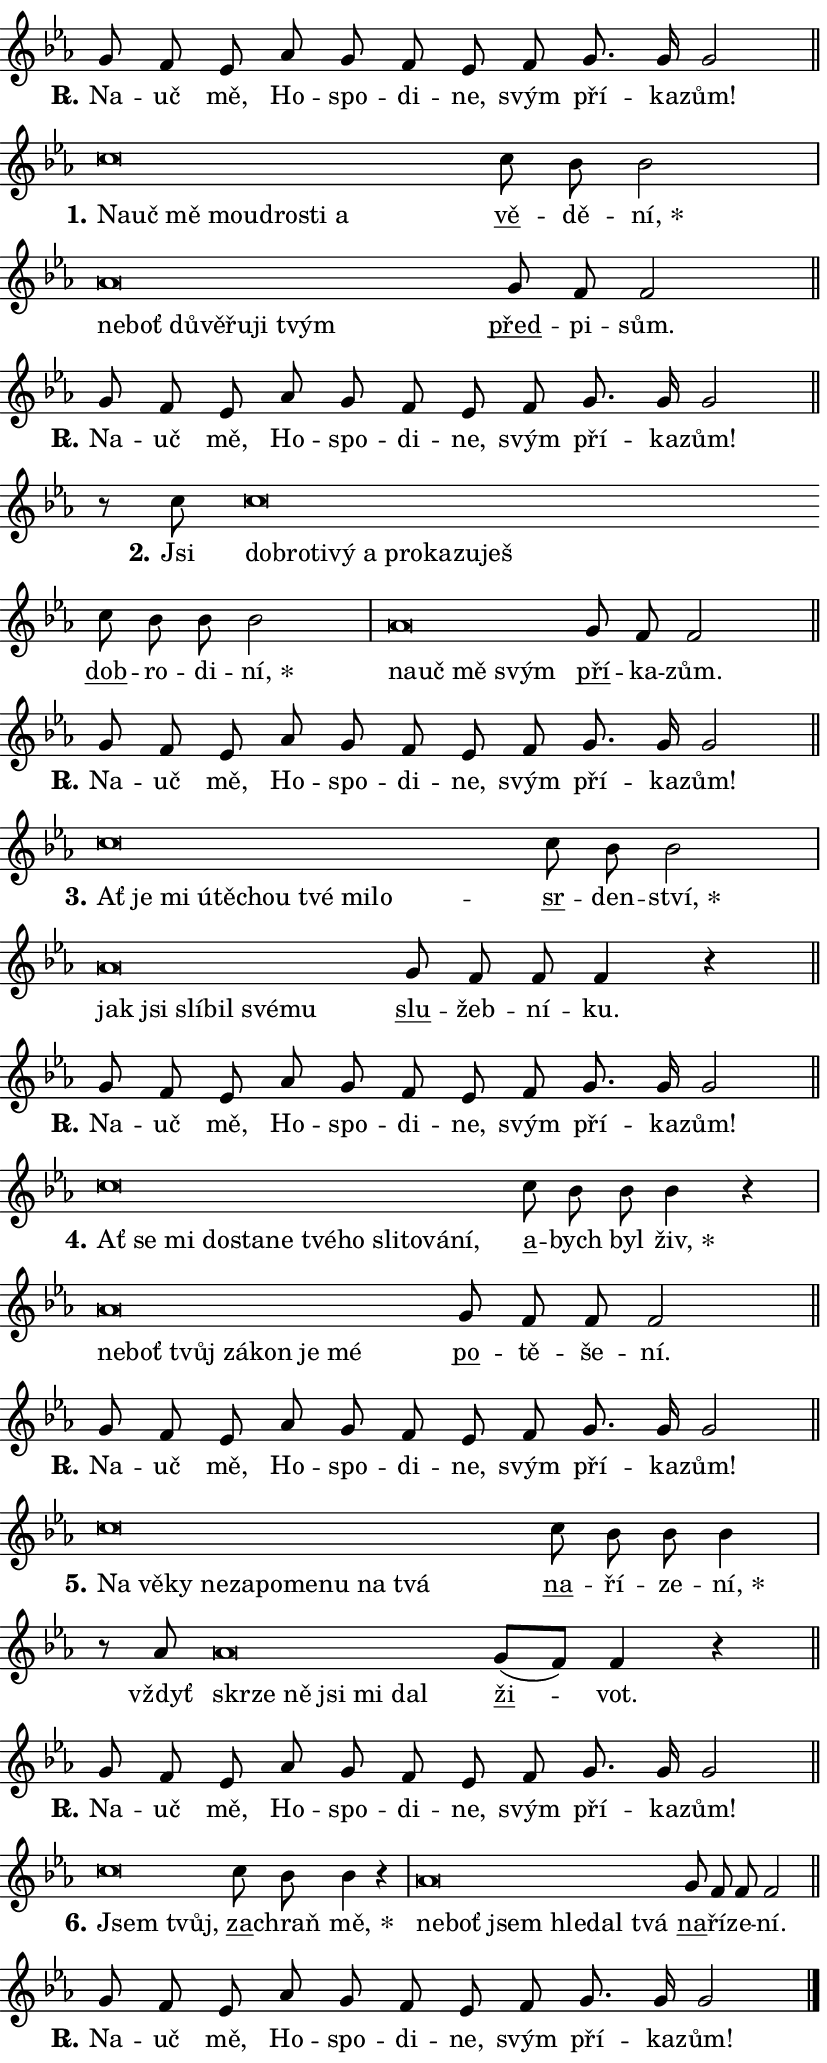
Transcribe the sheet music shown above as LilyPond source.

\version "2.24.0"
\header { tagline = "" }
\paper {
  indent = 0\cm
  top-margin = 0\cm
  right-margin = 0.13\cm % to fit lyric hyphens
  bottom-margin = 0\cm
  left-margin = 0\cm
  paper-width = 14\cm
  page-breaking = #ly:one-page-breaking
  system-system-spacing.basic-distance = #11
  score-system-spacing.basic-distance = #11
  ragged-last = ##f
}


%% Author: Thomas Morley
%% https://lists.gnu.org/archive/html/lilypond-user/2020-05/msg00002.html
#(define (line-position grob)
"Returns position of @var[grob} in current system:
   @code{'start}, if at first time-step
   @code{'end}, if at last time-step
   @code{'middle} otherwise
"
  (let* ((col (ly:item-get-column grob))
         (ln (ly:grob-object col 'left-neighbor))
         (rn (ly:grob-object col 'right-neighbor))
         (col-to-check-left (if (ly:grob? ln) ln col))
         (col-to-check-right (if (ly:grob? rn) rn col))
         (break-dir-left
           (and
             (ly:grob-property col-to-check-left 'non-musical #f)
             (ly:item-break-dir col-to-check-left)))
         (break-dir-right
           (and
             (ly:grob-property col-to-check-right 'non-musical #f)
             (ly:item-break-dir col-to-check-right))))
        (cond ((eqv? 1 break-dir-left) 'start)
              ((eqv? -1 break-dir-right) 'end)
              (else 'middle))))

#(define (tranparent-at-line-position vctor)
  (lambda (grob)
  "Relying on @code{line-position} select the relevant enry from @var{vctor}.
Used to determine transparency,"
    (case (line-position grob)
      ((end) (not (vector-ref vctor 0)))
      ((middle) (not (vector-ref vctor 1)))
      ((start) (not (vector-ref vctor 2))))))

noteHeadBreakVisibility =
#(define-music-function (break-visibility)(vector?)
"Makes @code{NoteHead}s transparent relying on @var{break-visibility}"
#{
  \override NoteHead.transparent =
    #(tranparent-at-line-position break-visibility)
#})

#(define delete-ledgers-for-transparent-note-heads
  (lambda (grob)
    "Reads whether a @code{NoteHead} is transparent.
If so this @code{NoteHead} is removed from @code{'note-heads} from
@var{grob}, which is supposed to be @code{LedgerLineSpanner}.
As a result ledgers are not printed for this @code{NoteHead}"
    (let* ((nhds-array (ly:grob-object grob 'note-heads))
           (nhds-list
             (if (ly:grob-array? nhds-array)
                 (ly:grob-array->list nhds-array)
                 '()))
           ;; Relies on the transparent-property being done before
           ;; Staff.LedgerLineSpanner.after-line-breaking is executed.
           ;; This is fragile ...
           (to-keep
             (remove
               (lambda (nhd)
                 (ly:grob-property nhd 'transparent #f))
               nhds-list)))
      ;; TODO find a better method to iterate over grob-arrays, similiar
      ;; to filter/remove etc for lists
      ;; For now rebuilt from scratch
      (set! (ly:grob-object grob 'note-heads)  '())
      (for-each
        (lambda (nhd)
          (ly:pointer-group-interface::add-grob grob 'note-heads nhd))
        to-keep))))

squashNotes = {
  \override NoteHead.X-extent = #'(-0.2 . 0.2)
  \override NoteHead.Y-extent = #'(-0.75 . 0)
  \override NoteHead.stencil =
    #(lambda (grob)
       (let ((pos (ly:grob-property grob 'staff-position)))
         (begin
           (if (< pos -7) (display "ERROR: Lower brevis then expected\n") (display ""))
           (if (<= pos -6) ly:text-interface::print ly:note-head::print))))
}
unSquashNotes = {
  \revert NoteHead.X-extent
  \revert NoteHead.Y-extent
  \revert NoteHead.stencil
}

hideNotes = \noteHeadBreakVisibility #begin-of-line-visible
unHideNotes = \noteHeadBreakVisibility #all-visible

% work-around for resetting accidentals
% https://lilypond.org/doc/v2.23/Documentation/notation/displaying-rhythms#unmetered-music
cadenzaMeasure = {
  \cadenzaOff
  \partial 1024 s1024
  \cadenzaOn
}

#(define-markup-command (accent layout props text) (markup?)
  "Underline accented syllable"
  (interpret-markup layout props
    #{\markup \override #'(offset . 4.3) \underline { #text }#}))

responsum = \markup \concat {
  "R" \hspace #-1.05 \path #0.1 #'((moveto 0 0.07) (lineto 0.9 0.8)) \hspace #0.05 "."
}

spaceSize = #0.6828661417322834 % exact space size for TeX Gyre Schola

\layout {
  \context {
    \Staff
    \remove "Time_signature_engraver"
    \override LedgerLineSpanner.after-line-breaking = #delete-ledgers-for-transparent-note-heads
  }
  \context {
    \Lyrics {
      \override LyricSpace.minimum-distance = \spaceSize
      \override LyricText.font-name = #"TeX Gyre Schola"
      \override LyricText.font-size = 1
      \override StanzaNumber.font-name = #"TeX Gyre Schola Bold"
      \override StanzaNumber.font-size = 1
    }
  }
  \context {
    \Score 
    \override NoteHead.text =
      #(lambda (grob) 
        (let ((pos (ly:grob-property grob 'staff-position)))
          #{\markup {
            \combine
              \halign #-0.55 \raise #(if (= pos -6) 0 0.5) \override #'(thickness . 2) \draw-line #'(3.2 . 0)
              \musicglyph "noteheads.sM1"
          }#}))
  }
}

% magnetic-lyrics.ily
%
%   written by
%     Jean Abou Samra <jean@abou-samra.fr>
%     Werner Lemberg <wl@gnu.org>
%
%   adapted by
%     Jiri Hon <jiri.hon@gmail.com>
%
% Version 2022-Apr-15

% https://www.mail-archive.com/lilypond-user@gnu.org/msg149350.html

#(define (Left_hyphen_pointer_engraver context)
   "Collect syllable-hyphen-syllable occurrences in lyrics and store
them in properties.  This engraver only looks to the left.  For
example, if the lyrics input is @code{foo -- bar}, it does the
following.

@itemize @bullet
@item
Set the @code{text} property of the @code{LyricHyphen} grob between
@q{foo} and @q{bar} to @code{foo}.

@item
Set the @code{left-hyphen} property of the @code{LyricText} grob with
text @q{foo} to the @code{LyricHyphen} grob between @q{foo} and
@q{bar}.
@end itemize

Use this auxiliary engraver in combination with the
@code{lyric-@/text::@/apply-@/magnetic-@/offset!} hook."
   (let ((hyphen #f)
         (text #f))
     (make-engraver
      (acknowledgers
       ((lyric-syllable-interface engraver grob source-engraver)
        (set! text grob)))
      (end-acknowledgers
       ((lyric-hyphen-interface engraver grob source-engraver)
        ;(when (not (grob::has-interface grob 'lyric-space-interface))
          (set! hyphen grob)));)
      ((stop-translation-timestep engraver)
       (when (and text hyphen)
         (ly:grob-set-object! text 'left-hyphen hyphen))
       (set! text #f)
       (set! hyphen #f)))))

#(define (lyric-text::apply-magnetic-offset! grob)
   "If the space between two syllables is less than the value in
property @code{LyricText@/.details@/.squash-threshold}, move the right
syllable to the left so that it gets concatenated with the left
syllable.

Use this function as a hook for
@code{LyricText@/.after-@/line-@/breaking} if the
@code{Left_@/hyphen_@/pointer_@/engraver} is active."
   (let ((hyphen (ly:grob-object grob 'left-hyphen #f)))
     (when hyphen
       (let ((left-text (ly:spanner-bound hyphen LEFT)))
         (when (grob::has-interface left-text 'lyric-syllable-interface)
           (let* ((common (ly:grob-common-refpoint grob left-text X))
                  (this-x-ext (ly:grob-extent grob common X))
                  (left-x-ext
                   (begin
                     ;; Trigger magnetism for left-text.
                     (ly:grob-property left-text 'after-line-breaking)
                     (ly:grob-extent left-text common X)))
                  ;; `delta` is the gap width between two syllables.
                  (delta (- (interval-start this-x-ext)
                            (interval-end left-x-ext)))
                  (details (ly:grob-property grob 'details))
                  (threshold (assoc-get 'squash-threshold details 0.2)))
             (when (< delta threshold)
               (let* (;; We have to manipulate the input text so that
                      ;; ligatures crossing syllable boundaries are not
                      ;; disabled.  For languages based on the Latin
                      ;; script this is essentially a beautification.
                      ;; However, for non-Western scripts it can be a
                      ;; necessity.
                      (lt (ly:grob-property left-text 'text))
                      (rt (ly:grob-property grob 'text))
                      (is-space (grob::has-interface hyphen 'lyric-space-interface))
                      (space (if is-space " " ""))
                      (extra-delta (if is-space spaceSize 0))
                      ;; Append new syllable.
                      (ltrt-space (if (and (string? lt) (string? rt))
                                (string-append lt space rt)
                                (make-concat-markup (list lt space rt))))
                      ;; Right-align `ltrt` to the right side.
                      (ltrt-space-markup (grob-interpret-markup
                               grob
                               (make-translate-markup
                                (cons (interval-length this-x-ext) 0)
                                (make-right-align-markup ltrt-space)))))
                 (begin
                   ;; Don't print `left-text`.
                   (ly:grob-set-property! left-text 'stencil #f)
                   ;; Set text and stencil (which holds all collected
                   ;; syllables so far) and shift it to the left.
                   (ly:grob-set-property! grob 'text ltrt-space)
                   (ly:grob-set-property! grob 'stencil ltrt-space-markup)
                   (ly:grob-translate-axis! grob (- (- delta extra-delta)) X))))))))))


#(define (lyric-hyphen::displace-bounds-first grob)
   ;; Make very sure this callback isn't triggered too early.
   (let ((left (ly:spanner-bound grob LEFT))
         (right (ly:spanner-bound grob RIGHT)))
     (ly:grob-property left 'after-line-breaking)
     (ly:grob-property right 'after-line-breaking)
     (ly:lyric-hyphen::print grob)))

squashThreshold = #0.4

\layout {
  \context {
    \Lyrics
    \consists #Left_hyphen_pointer_engraver
    \override LyricText.after-line-breaking =
      #lyric-text::apply-magnetic-offset!
    \override LyricHyphen.stencil = #lyric-hyphen::displace-bounds-first
    \override LyricText.details.squash-threshold = \squashThreshold
    \override LyricHyphen.minimum-distance = 0
    \override LyricHyphen.minimum-length = \squashThreshold
  }
}

squashText = \override LyricText.details.squash-threshold = 9999
unSquashText = \override LyricText.details.squash-threshold = \squashThreshold

leftText = \override LyricText.self-alignment-X = #LEFT
unLeftText = \revert LyricText.self-alignment-X

starOffset = #(lambda (grob) 
                (let ((x_offset (ly:self-alignment-interface::aligned-on-x-parent grob)))
                  (if (= x_offset 0) 0 (+ x_offset 1.2))))

star = #(define-music-function (syllable)(string?)
"Append star separator at the end of a syllable"
#{
  \once \override LyricText.X-offset = #starOffset
  \lyricmode { \markup {
    #syllable
    \override #'((font-name . "TeX Gyre Schola Bold")) \hspace #0.2 \lower #0.65 \larger "*"
  } }
#})

starAccent = #(define-music-function (syllable)(string?)
"Append star separator at the end of a syllable and make accent"
#{
  \once \override LyricText.X-offset = #starOffset
  \lyricmode { \markup {
    \accent #syllable
    \override #'((font-name . "TeX Gyre Schola Bold")) \hspace #0.2 \lower #0.65 \larger "*"
  } }
#})

breath = #(define-music-function (syllable)(string?)
"Append breathing indicator at the end of a syllable"
#{
  \lyricmode { \markup { #syllable "+" } }
#})

optionalBreath = #(define-music-function (syllable)(string?)
"Append optional breathing indicator at the end of a syllable"
#{
  \lyricmode { \markup { #syllable "(+)" } }
#})


\score {
    <<
        \new Voice = "melody" { \cadenzaOn \key es \major \relative { g'8 f es as g f \bar "" es f g8. g16 g2 \cadenzaMeasure \bar "||" \break } }
        \new Lyrics \lyricsto "melody" { \lyricmode { \set stanza = \responsum
Na -- uč mě, Ho -- spo -- di -- ne, svým pří -- ka -- zům! } }
    >>
    \layout {}
}

\score {
    <<
        \new Voice = "melody" { \cadenzaOn \key es \major \relative { \squashNotes c''\breve*1/16 \hideNotes \breve*1/16 \bar "" \breve*1/16 \bar "" \breve*1/16 \bar "" \breve*1/16 \bar "" \breve*1/16 \breve*1/16 \bar "" \unHideNotes \unSquashNotes \bar "" c8 bes bes2 \cadenzaMeasure \bar "|" \squashNotes as\breve*1/16 \hideNotes \breve*1/16 \bar "" \breve*1/16 \bar "" \breve*1/16 \bar "" \breve*1/16 \bar "" \breve*1/16 \breve*1/16 \bar "" \unHideNotes \unSquashNotes \bar "" g8 f f2 \cadenzaMeasure \bar "||" \break } }
        \new Lyrics \lyricsto "melody" { \lyricmode { \set stanza = "1."
\leftText Na -- \squashText uč mě mou -- dro -- sti a \unLeftText \unSquashText \markup \accent vě -- dě -- \star ní, \leftText ne -- \squashText boť dů -- vě -- řu -- ji tvým \unLeftText \unSquashText \markup \accent před -- pi -- sům. } }
    >>
    \layout {}
}

\score {
    <<
        \new Voice = "melody" { \cadenzaOn \key es \major \relative { g'8 f es as g f \bar "" es f g8. g16 g2 \cadenzaMeasure \bar "||" \break } }
        \new Lyrics \lyricsto "melody" { \lyricmode { \set stanza = \responsum
Na -- uč mě, Ho -- spo -- di -- ne, svým pří -- ka -- zům! } }
    >>
    \layout {}
}

\score {
    <<
        \new Voice = "melody" { \cadenzaOn \key es \major \relative { r8 c''8 \squashNotes c\breve*1/16 \hideNotes \breve*1/16 \bar "" \breve*1/16 \bar "" \breve*1/16 \bar "" \breve*1/16 \bar "" \breve*1/16 \bar "" \breve*1/16 \bar "" \breve*1/16 \breve*1/16 \bar "" \unHideNotes \unSquashNotes \bar "" c8 bes bes bes2 \cadenzaMeasure \bar "|" \squashNotes as\breve*1/16 \hideNotes \breve*1/16 \bar "" \breve*1/16 \breve*1/16 \bar "" \unHideNotes \unSquashNotes \bar "" g8 f f2 \cadenzaMeasure \bar "||" \break } }
        \new Lyrics \lyricsto "melody" { \lyricmode { \set stanza = "2."
Jsi \leftText dob -- \squashText ro -- ti -- vý a pro -- ka -- zu -- ješ \unLeftText \unSquashText \markup \accent dob -- ro -- di -- \star ní, \leftText na -- \squashText uč mě svým \unLeftText \unSquashText \markup \accent pří -- ka -- zům. } }
    >>
    \layout {}
}

\score {
    <<
        \new Voice = "melody" { \cadenzaOn \key es \major \relative { g'8 f es as g f \bar "" es f g8. g16 g2 \cadenzaMeasure \bar "||" \break } }
        \new Lyrics \lyricsto "melody" { \lyricmode { \set stanza = \responsum
Na -- uč mě, Ho -- spo -- di -- ne, svým pří -- ka -- zům! } }
    >>
    \layout {}
}

\score {
    <<
        \new Voice = "melody" { \cadenzaOn \key es \major \relative { \squashNotes c''\breve*1/16 \hideNotes \breve*1/16 \bar "" \breve*1/16 \bar "" \breve*1/16 \bar "" \breve*1/16 \bar "" \breve*1/16 \bar "" \breve*1/16 \bar "" \breve*1/16 \breve*1/16 \bar "" \unHideNotes \unSquashNotes \bar "" c8 bes bes2 \cadenzaMeasure \bar "|" \squashNotes as\breve*1/16 \hideNotes \breve*1/16 \bar "" \breve*1/16 \bar "" \breve*1/16 \bar "" \breve*1/16 \breve*1/16 \bar "" \unHideNotes \unSquashNotes \bar "" g8 f f f4 r \cadenzaMeasure \bar "||" \break } }
        \new Lyrics \lyricsto "melody" { \lyricmode { \set stanza = "3."
\leftText Ať \squashText je mi ú -- tě -- chou tvé mi -- lo -- \unLeftText \unSquashText \markup \accent sr -- den -- \star ství, \leftText jak \squashText jsi slí -- bil své -- mu \unLeftText \unSquashText \markup \accent slu -- žeb -- ní -- ku. } }
    >>
    \layout {}
}

\score {
    <<
        \new Voice = "melody" { \cadenzaOn \key es \major \relative { g'8 f es as g f \bar "" es f g8. g16 g2 \cadenzaMeasure \bar "||" \break } }
        \new Lyrics \lyricsto "melody" { \lyricmode { \set stanza = \responsum
Na -- uč mě, Ho -- spo -- di -- ne, svým pří -- ka -- zům! } }
    >>
    \layout {}
}

\score {
    <<
        \new Voice = "melody" { \cadenzaOn \key es \major \relative { \squashNotes c''\breve*1/16 \hideNotes \breve*1/16 \bar "" \breve*1/16 \bar "" \breve*1/16 \bar "" \breve*1/16 \bar "" \breve*1/16 \bar "" \breve*1/16 \bar "" \breve*1/16 \bar "" \breve*1/16 \bar "" \breve*1/16 \bar "" \breve*1/16 \breve*1/16 \bar "" \unHideNotes \unSquashNotes \bar "" c8 bes bes bes4 r \cadenzaMeasure \bar "|" \squashNotes as\breve*1/16 \hideNotes \breve*1/16 \bar "" \breve*1/16 \bar "" \breve*1/16 \bar "" \breve*1/16 \bar "" \breve*1/16 \breve*1/16 \bar "" \unHideNotes \unSquashNotes \bar "" g8 f f f2 \cadenzaMeasure \bar "||" \break } }
        \new Lyrics \lyricsto "melody" { \lyricmode { \set stanza = "4."
\leftText Ať \squashText se mi do -- sta -- ne tvé -- ho sli -- to -- vá -- ní, \unLeftText \unSquashText \markup \accent a -- bych byl \star živ, \leftText ne -- \squashText boť tvůj zá -- kon je mé \unLeftText \unSquashText \markup \accent po -- tě -- še -- ní. } }
    >>
    \layout {}
}

\score {
    <<
        \new Voice = "melody" { \cadenzaOn \key es \major \relative { g'8 f es as g f \bar "" es f g8. g16 g2 \cadenzaMeasure \bar "||" \break } }
        \new Lyrics \lyricsto "melody" { \lyricmode { \set stanza = \responsum
Na -- uč mě, Ho -- spo -- di -- ne, svým pří -- ka -- zům! } }
    >>
    \layout {}
}

\score {
    <<
        \new Voice = "melody" { \cadenzaOn \key es \major \relative { \squashNotes c''\breve*1/16 \hideNotes \breve*1/16 \bar "" \breve*1/16 \bar "" \breve*1/16 \bar "" \breve*1/16 \bar "" \breve*1/16 \bar "" \breve*1/16 \bar "" \breve*1/16 \bar "" \breve*1/16 \breve*1/16 \bar "" \unHideNotes \unSquashNotes \bar "" c8 bes bes bes4 \cadenzaMeasure \bar "|" r8 as8 \squashNotes as\breve*1/16 \hideNotes \breve*1/16 \bar "" \breve*1/16 \bar "" \breve*1/16 \bar "" \breve*1/16 \breve*1/16 \bar "" \unHideNotes \unSquashNotes \bar "" g8[( f)] f4 r \cadenzaMeasure \bar "||" \break } }
        \new Lyrics \lyricsto "melody" { \lyricmode { \set stanza = "5."
\leftText Na \squashText vě -- ky ne -- za -- po -- me -- nu na tvá \unLeftText \unSquashText \markup \accent na -- ří -- ze -- \star ní, vždyť \leftText skr -- \squashText ze ně jsi mi dal \unLeftText \unSquashText \markup \accent ži -- vot. } }
    >>
    \layout {}
}

\score {
    <<
        \new Voice = "melody" { \cadenzaOn \key es \major \relative { g'8 f es as g f \bar "" es f g8. g16 g2 \cadenzaMeasure \bar "||" \break } }
        \new Lyrics \lyricsto "melody" { \lyricmode { \set stanza = \responsum
Na -- uč mě, Ho -- spo -- di -- ne, svým pří -- ka -- zům! } }
    >>
    \layout {}
}

\score {
    <<
        \new Voice = "melody" { \cadenzaOn \key es \major \relative { \squashNotes c''\breve*1/16 \hideNotes \breve*1/16 \bar "" \unHideNotes \unSquashNotes \bar "" c8 bes bes4 r \cadenzaMeasure \bar "|" \squashNotes as\breve*1/16 \hideNotes \breve*1/16 \bar "" \breve*1/16 \bar "" \breve*1/16 \bar "" \breve*1/16 \breve*1/16 \bar "" \unHideNotes \unSquashNotes \bar "" g8 f f f2 \cadenzaMeasure \bar "||" \break } }
        \new Lyrics \lyricsto "melody" { \lyricmode { \set stanza = "6."
\leftText Jsem \squashText tvůj, \unLeftText \unSquashText \markup \accent za -- chraň \star mě, \leftText ne -- \squashText boť jsem hle -- dal tvá \unLeftText \unSquashText \markup \accent na -- ří -- ze -- ní. } }
    >>
    \layout {}
}

\score {
    <<
        \new Voice = "melody" { \cadenzaOn \key es \major \relative { g'8 f es as g f \bar "" es f g8. g16 g2 \cadenzaMeasure \bar "||" \break } \bar "|." }
        \new Lyrics \lyricsto "melody" { \lyricmode { \set stanza = \responsum
Na -- uč mě, Ho -- spo -- di -- ne, svým pří -- ka -- zům! } }
    >>
    \layout {}
}
